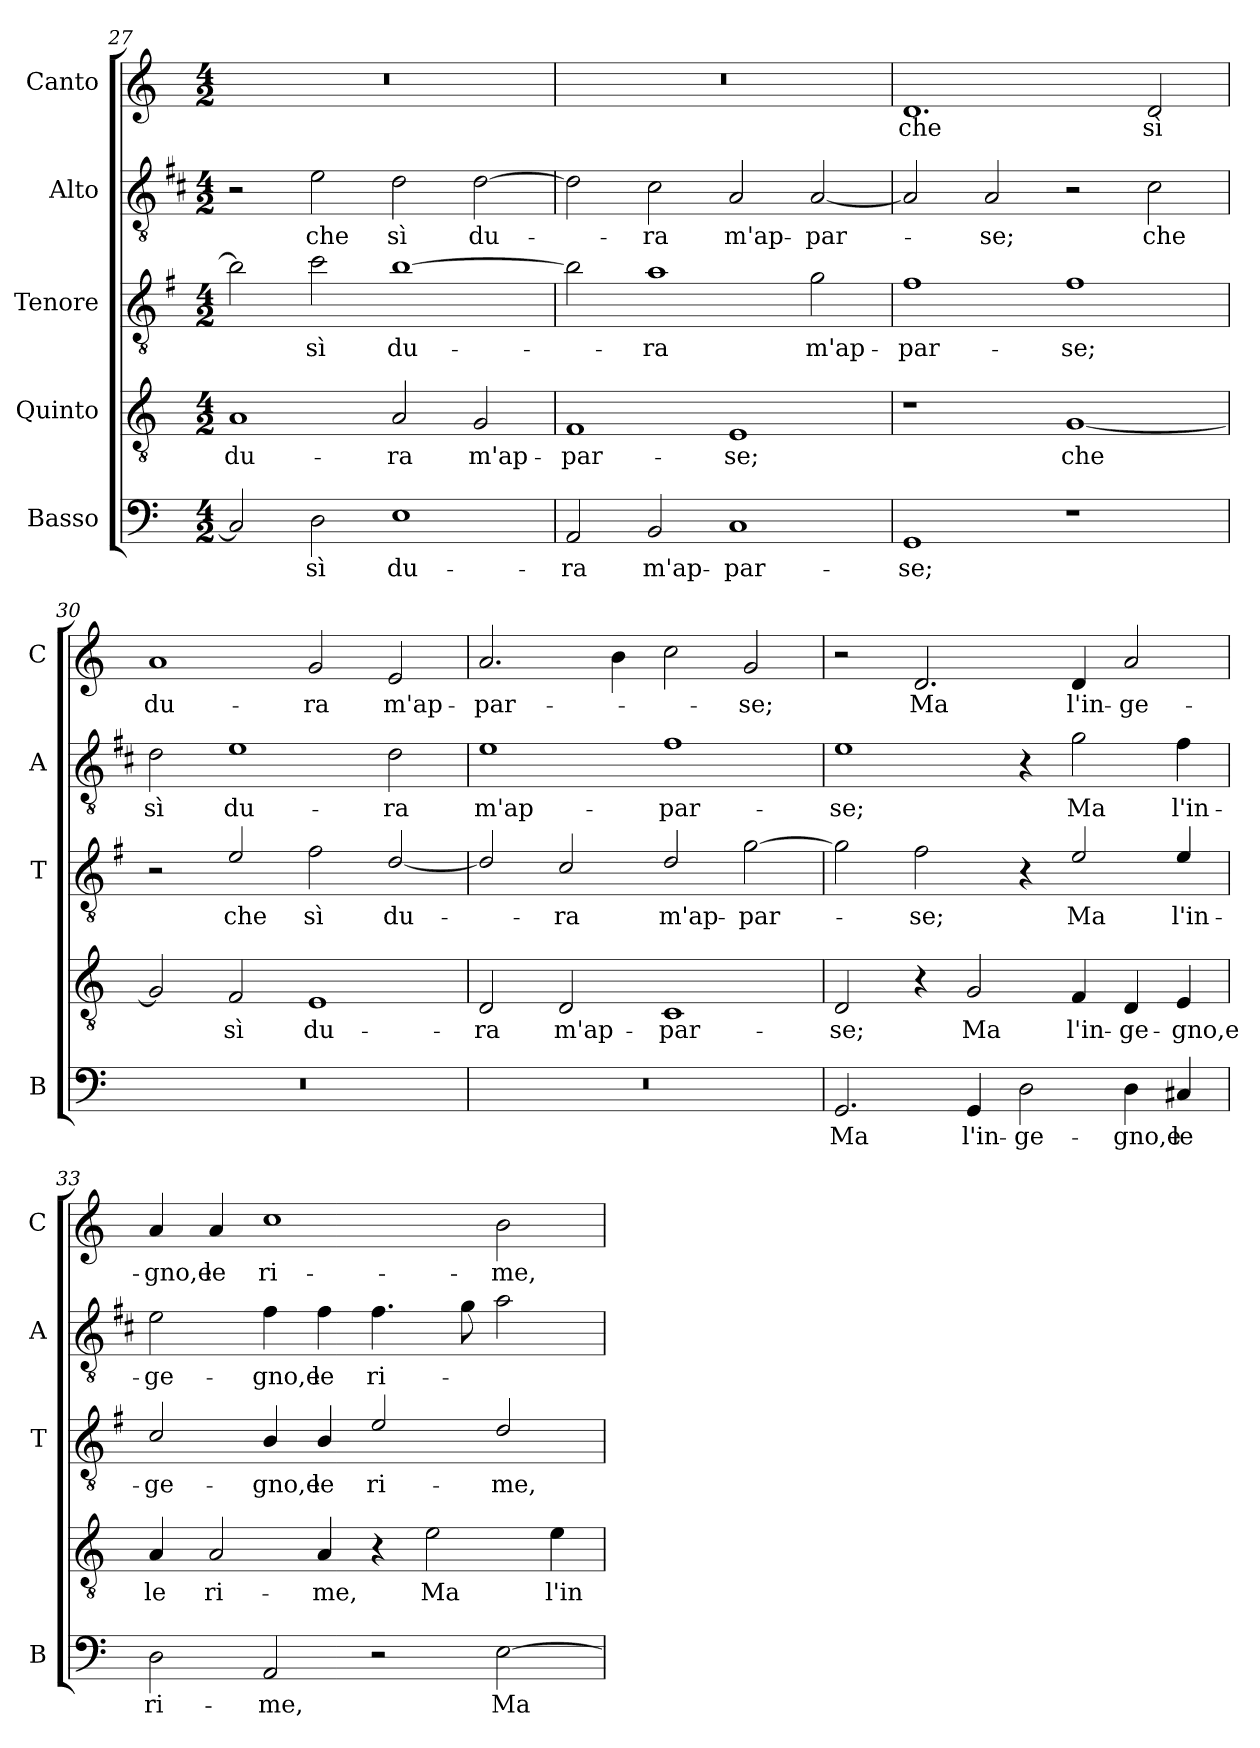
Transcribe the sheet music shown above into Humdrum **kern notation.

**kern	**text	**kern	**text	**kern	**text	**kern	**text	**kern	**text
*part5	*part5	*part4	*part4	*part3	*part3	*part2	*part2	*part1	*part1
*staff5	*staff5	*staff4	*staff4	*staff3	*staff3	*staff2	*staff2	*staff1	*staff1
*I"Basso	*	*I"Quinto	*	*I"Tenore	*	*I"Alto	*	*I"Canto	*
*I'B	*	*	*	*I'T	*	*I'A	*	*I'C	*
*clefF4	*	*clefGv2	*	*clefGv2	*	*clefGv2	*	*clefG2	*
*	*	*	*	*ITrd4c7	*	*ITrd1c2	*	*	*
*k[]	*	*k[]	*	*k[]	*	*k[]	*	*k[]	*
*C:	*	*C:	*	*C:	*	*C:	*	*C:	*
*M4/2	*	*M4/2	*	*M4/2	*	*M4/2	*	*M4/2	*
=27	=27	=27	=27	=27	=27	=27	=27	=27	=27
!	!	!	!LO:LY:b	!	!	!	!	!	!
2C/]	.	1A	du-	2e\]	.	2r	.	0r	.
!	!LO:LY:b	!	!	!	!LO:LY:b	!	!LO:LY:b	!	!
2D\	sì	.	.	2f\	sì	2d\	che	.	.
!	!LO:LY:b	!	!LO:LY:b	!	!LO:LY:b	!	!LO:LY:b	!	!
1E	du-	2A/	-ra	[1e	du-	2c\	sì	.	.
!	!	!	!LO:LY:b	!	!	!	!LO:LY:b	!	!
.	.	2G/	m'ap-	.	.	[2c\	du-	.	.
!!LO:LB:g=z
=28	=28	=28	=28	=28	=28	=28	=28	=28	=28
!	!LO:LY:b	!	!LO:LY:b	!	!	!	!	!	!
2AA/	-ra	1F	-par-	2e\]	.	2c\]	.	0r	.
!	!LO:LY:b	!	!	!	!LO:LY:b	!	!LO:LY:b	!	!
2BB/	m'ap-	.	.	1d	-ra	2B\	-ra	.	.
!	!LO:LY:b	!	!LO:LY:b	!	!	!	!LO:LY:b	!	!
1C	-par-	1E	-se;	.	.	2G/	m'ap-	.	.
!	!	!	!	!	!LO:LY:b	!	!LO:LY:b	!	!
.	.	.	.	2c\	m'ap-	[2G/	-par-	.	.
=29	=29	=29	=29	=29	=29	=29	=29	=29	=29
!	!LO:LY:b	!	!	!	!LO:LY:b	!	!	!	!LO:LY:b
1GG	-se;	1r	.	1B	-par-	2G/]	.	1.d	che
!	!	!	!	!	!	!	!LO:LY:b	!	!
.	.	.	.	.	.	2G/	-se;	.	.
!	!	!	!LO:LY:b	!	!LO:LY:b	!	!	!	!
1r	.	[1G	che	1B	-se;	2r	.	.	.
!	!	!	!	!	!	!	!LO:LY:b	!	!LO:LY:b
.	.	.	.	.	.	2B\	che	2d/	sì
=30	=30	=30	=30	=30	=30	=30	=30	=30	=30
!	!	!	!	!	!	!	!LO:LY:b	!	!LO:LY:b
0r	.	2G/]	.	2r	.	2c\	sì	1a	du-
!	!	!	!LO:LY:b	!	!LO:LY:b	!	!LO:LY:b	!	!
.	.	2F/	sì	2A/	che	1d	du-	.	.
!	!	!	!LO:LY:b	!	!LO:LY:b	!	!	!	!LO:LY:b
.	.	1E	du-	2B\	sì	.	.	2g/	-ra
!	!	!	!	!	!LO:LY:b	!	!LO:LY:b	!	!LO:LY:b
.	.	.	.	[2G/	du-	2c\	-ra	2e/	m'ap-
=31	=31	=31	=31	=31	=31	=31	=31	=31	=31
!	!	!	!LO:LY:b	!	!	!	!LO:LY:b	!	!LO:LY:b
0r	.	2D/	-ra	2G/]	.	1d	m'ap-	2.a/	-par-
!	!	!	!LO:LY:b	!	!LO:LY:b	!	!	!	!
.	.	2D/	m'ap-	2F/	-ra	.	.	.	.
.	.	.	.	.	.	.	.	4b\	.
!	!	!	!LO:LY:b	!	!LO:LY:b	!	!LO:LY:b	!	!
.	.	1C	-par-	2G/	m'ap-	1e	-par-	2cc\	.
!	!	!	!	!	!LO:LY:b	!	!	!	!LO:LY:b
.	.	.	.	[2c\	-par-	.	.	2g/	-se;
=32	=32	=32	=32	=32	=32	=32	=32	=32	=32
!	!LO:LY:b	!	!LO:LY:b	!	!	!	!LO:LY:b	!	!
2.GG/	Ma	2D/	-se;	2c\]	.	1d	-se;	2r	.
!	!	!	!	!	!LO:LY:b	!	!	!	!LO:LY:b
.	.	4r	.	2B\	-se;	.	.	2.d/	Ma
!	!LO:LY:b	!	!LO:LY:b	!	!	!	!	!	!
4GG/	l'in-	2G/	Ma	.	.	.	.	.	.
!	!LO:LY:b	!	!	!	!	!	!	!	!
2D\	-ge-	.	.	4r	.	4r	.	.	.
!	!	!	!LO:LY:b	!	!LO:LY:b	!	!LO:LY:b	!	!LO:LY:b
.	.	4F/	l'in-	2A/	Ma	2f\	Ma	4d/	l'in-
!	!LO:LY:b	!	!LO:LY:b	!	!	!	!	!	!LO:LY:b
4D\	-gno,e	4D/	-ge-	.	.	.	.	2a/	-ge-
!	!LO:LY:b	!	!LO:LY:b	!	!LO:LY:b	!	!LO:LY:b	!	!
4C#X/	le	4E/	-gno,e	4A/	l'in-	4e\	l'in-	.	.
!!LO:PB:g=z
=33	=33	=33	=33	=33	=33	=33	=33	=33	=33
!	!LO:LY:b	!	!LO:LY:b	!	!LO:LY:b	!	!LO:LY:b	!	!LO:LY:b
2D\	ri-	4A/	le	2F/	-ge-	2d\	-ge-	4a/	-gno,e
!	!	!	!LO:LY:b	!	!	!	!	!	!LO:LY:b
.	.	2A/	ri-	.	.	.	.	4a/	le
!	!LO:LY:b	!	!	!	!LO:LY:b	!	!LO:LY:b	!	!LO:LY:b
2AA/	-me,	.	.	4E/	-gno,e	4e\	-gno,e	1cc	ri-
!	!	!	!LO:LY:b	!	!LO:LY:b	!	!LO:LY:b	!	!
.	.	4A/	-me,	4E/	le	4e\	le	.	.
!	!	!	!	!	!LO:LY:b	!	!LO:LY:b	!	!
2r	.	4r	.	2A/	ri-	4.e\	ri-	.	.
!	!	!	!LO:LY:b	!	!	!	!	!	!
.	.	2e\	Ma	.	.	.	.	.	.
.	.	.	.	.	.	8f\	.	.	.
!	!LO:LY:b	!	!	!	!LO:LY:b	!	!	!	!LO:LY:b
[2E\	Ma	.	.	2G/	-me,	2g\	.	2b\	-me,
!	!	!	!LO:LY:b	!	!	!	!	!	!
.	.	4e\	l'in-	.	.	.	.	.	.
=	=	=	=	=	=	=	=	=	=
*-	*-	*-	*-	*-	*-	*-	*-	*-	*-
